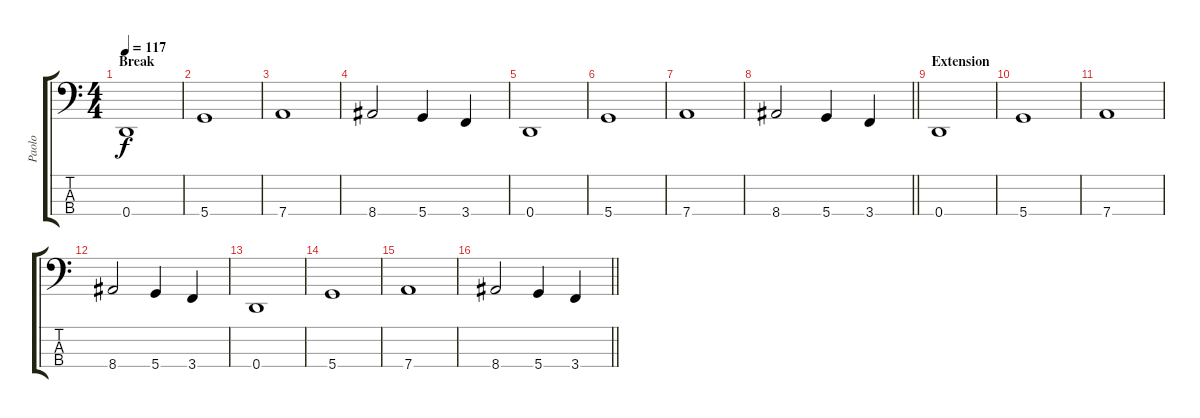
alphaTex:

\track ("Paolo" "Paolo") {instrument electricbasspick}
\staff {score tabs}
\tuning (G2 D2 A1 D1) {hide}
\ts (4 4)
\section ("" "Break")
\tempo 117
\clef f4
\ks c
0.4.1{dy f} |
5.4.1 |
7.4.1 |
8.4.2 5.4.4 3.4.4 |
0.4.1 |
5.4.1 |
7.4.1 |
\barLineRight lightlight
8.4.2 5.4.4 3.4.4 |
\section ("" "Extension")
0.4.1 |
5.4.1 |
7.4.1 |
8.4.2 5.4.4 3.4.4 |
0.4.1 |
5.4.1 |
7.4.1 |
\barLineRight lightlight
8.4.2 5.4.4 3.4.4
